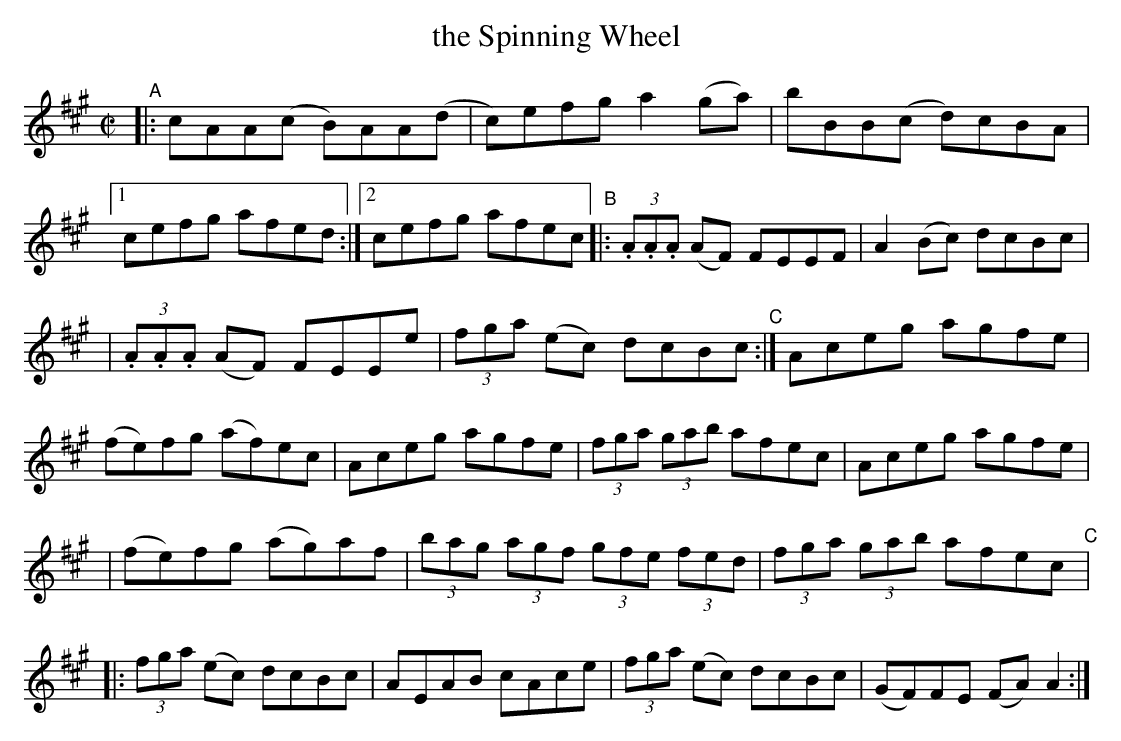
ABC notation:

X:1
T: the Spinning Wheel
M: C|
L: 1/8
K: A
"^A"|: cAA(c B)AA(d | c)efg a2(ga) | bBB(c d)cBA |[1 cefg afed :|[2 cefg afec "^B"|: (3.A.A.A (AF) FEEF | A2(Bc) dcBc |
| (3.A.A.A (AF) FEEe | (3fga (ec) dcBc "^C":| Aceg agfe | (fe)fg (af)ec | Aceg agfe | (3fga (3gab afec | Aceg agfe |
| (fe)fg (ag)af | (3bag (3agf (3gfe (3fed | (3fga (3gab afec "^C"|: (3fga (ec) dcBc | AEAB cAce | (3fga (ec) dcBc | (GF)FE (FA)A2 :|
